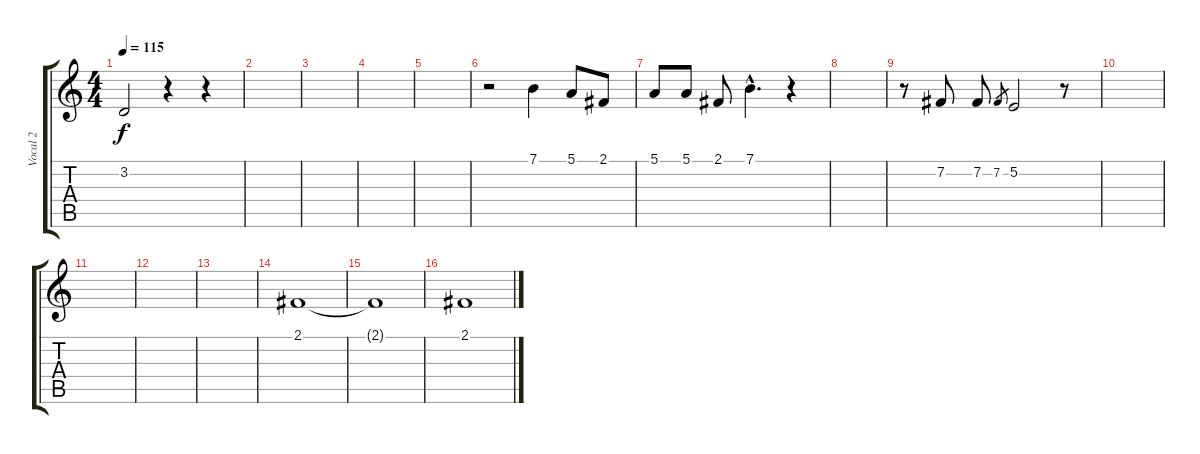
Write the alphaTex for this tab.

\track ("Vocal 2" "Vocal 2") {instrument lead2sawtooth}
\staff {score tabs}
\tuning (E4 B3 G3 D3 A2 E2) {hide}
\ts (4 4)
\tempo 115
\clef g2
\ks c
3.2{t}.2{dy f} r.4 r.4 |
|
|
|
|
r.2{volume 10} 7.1.4 5.1.8 2.1.8 |
5.1.8 5.1.8 2.1.8 7.1{hac}.4{d} r.4 |
|
r.8 7.2.8 7.2.8 7.2.8{gr} 5.2.2 r.8 |
|
|
|
|
2.1.1{volume 13} |
2.1{t}.1 |
2.1.1
